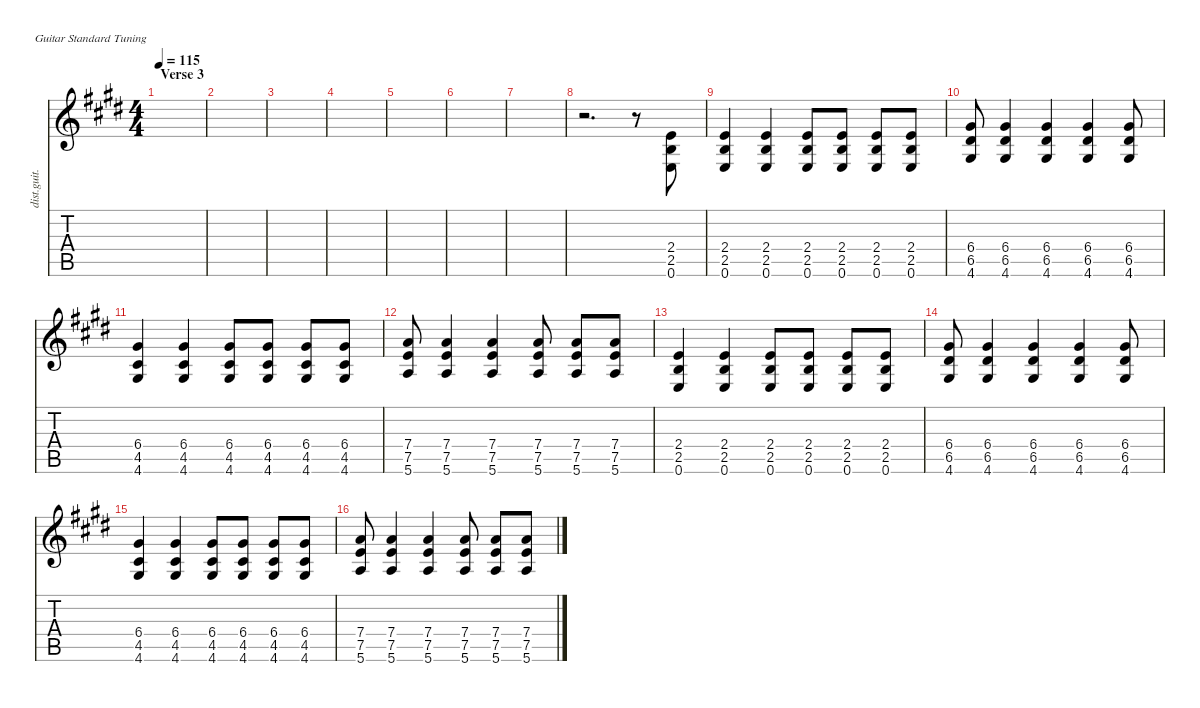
\defaultSystemsLayout 4
\hideDynamics
\bracketExtendMode nobrackets
\otherSystemsTrackNameOrientation horizontal
\track ("Distortion Guitar" "dist.guit.") {instrument distortionguitar}
\staff {score tabs}
\tuning (E4 B3 G3 D3 A2 E2)
\ts (4 4)
\section ("" "Verse 3")
\tempo 115
\clef g2
\ks e
|
|
|
|
|
|
|
r.2{d beam Down} r.8{beam Down} (0.6{acc forcenatural} 2.5{acc forcenatural} 2.4{acc forcenatural}).8{beam Up} |
(2.4{acc forcenatural} 2.5{acc forcenatural} 0.6{acc forcenatural}).4{beam Up} (0.6{acc forcenatural} 2.5{acc forcenatural} 2.4{acc forcenatural}).4{beam Up} (2.4{acc forcenatural} 2.5{acc forcenatural} 0.6{acc forcenatural}).8{beam Up} (2.4{acc forcenatural} 2.5{acc forcenatural} 0.6{acc forcenatural}).8{beam Up} (2.4{acc forcenatural} 2.5{acc forcenatural} 0.6{acc forcenatural}).8{beam Up} (2.4{acc forcenatural} 2.5{acc forcenatural} 0.6{acc forcenatural}).8{beam Up} |
(4.6{acc #} 6.5{acc #} 6.4{acc #}).8{beam Up} (6.5{acc #} 4.6{acc #} 6.4{acc #}).4{beam Up} (6.5{acc #} 4.6{acc #} 6.4{acc #}).4{beam Up} (6.5{acc #} 4.6{acc #} 6.4{acc #}).4{beam Up} (4.6{acc #} 6.5{acc #} 6.4{acc #}).8{beam Up} |
(4.5{acc #} 6.4{acc #} 4.6{acc #}).4{beam Up} (4.5{acc #} 6.4{acc #} 4.6{acc #}).4{beam Up} (4.5{acc #} 6.4{acc #} 4.6{acc #}).8{beam Up} (4.5{acc #} 6.4{acc #} 4.6{acc #}).8{beam Up} (4.5{acc #} 6.4{acc #} 4.6{acc #}).8{beam Up} (4.5{acc #} 6.4{acc #} 4.6{acc #}).8{beam Up} |
(5.6{acc forcenatural} 7.5{acc forcenatural} 7.4{acc forcenatural}).8{beam Up} (5.6{acc forcenatural} 7.5{acc forcenatural} 7.4{acc forcenatural}).4{beam Up} (5.6{acc forcenatural} 7.5{acc forcenatural} 7.4{acc forcenatural}).4{beam Up} (5.6{acc forcenatural} 7.5{acc forcenatural} 7.4{acc forcenatural}).8{beam Up} (5.6{acc forcenatural} 7.5{acc forcenatural} 7.4{acc forcenatural}).8{beam Up} (5.6{acc forcenatural} 7.5{acc forcenatural} 7.4{acc forcenatural}).8{beam Up} |
(2.4{acc forcenatural} 2.5{acc forcenatural} 0.6{acc forcenatural}).4{beam Up} (2.4{acc forcenatural} 2.5{acc forcenatural} 0.6{acc forcenatural}).4{beam Up} (2.4{acc forcenatural} 2.5{acc forcenatural} 0.6{acc forcenatural}).8{beam Up} (2.4{acc forcenatural} 2.5{acc forcenatural} 0.6{acc forcenatural}).8{beam Up} (2.4{acc forcenatural} 2.5{acc forcenatural} 0.6{acc forcenatural}).8{beam Up} (2.4{acc forcenatural} 2.5{acc forcenatural} 0.6{acc forcenatural}).8{beam Up} |
(6.4{acc #} 6.5{acc #} 4.6{acc #}).8{beam Up} (6.4{acc #} 6.5{acc #} 4.6{acc #}).4{beam Up} (6.4{acc #} 6.5{acc #} 4.6{acc #}).4{beam Up} (6.4{acc #} 6.5{acc #} 4.6{acc #}).4{beam Up} (6.4{acc #} 6.5{acc #} 4.6{acc #}).8{beam Up} |
(4.5{acc #} 6.4{acc #} 4.6{acc #}).4{beam Up} (4.5{acc #} 6.4{acc #} 4.6{acc #}).4{beam Up} (4.5{acc #} 6.4{acc #} 4.6{acc #}).8{beam Up} (4.5{acc #} 6.4{acc #} 4.6{acc #}).8{beam Up} (4.5{acc #} 6.4{acc #} 4.6{acc #}).8{beam Up} (4.5{acc #} 6.4{acc #} 4.6{acc #}).8{beam Up} |
(5.6{acc forcenatural} 7.5{acc forcenatural} 7.4{acc forcenatural}).8{beam Up} (5.6{acc forcenatural} 7.5{acc forcenatural} 7.4{acc forcenatural}).4{beam Up} (5.6{acc forcenatural} 7.5{acc forcenatural} 7.4{acc forcenatural}).4{beam Up} (5.6{acc forcenatural} 7.5{acc forcenatural} 7.4{acc forcenatural}).8{beam Up} (5.6{acc forcenatural} 7.5{acc forcenatural} 7.4{acc forcenatural}).8{beam Up} (5.6{acc forcenatural} 7.5{acc forcenatural} 7.4{acc forcenatural}).8{beam Up}
